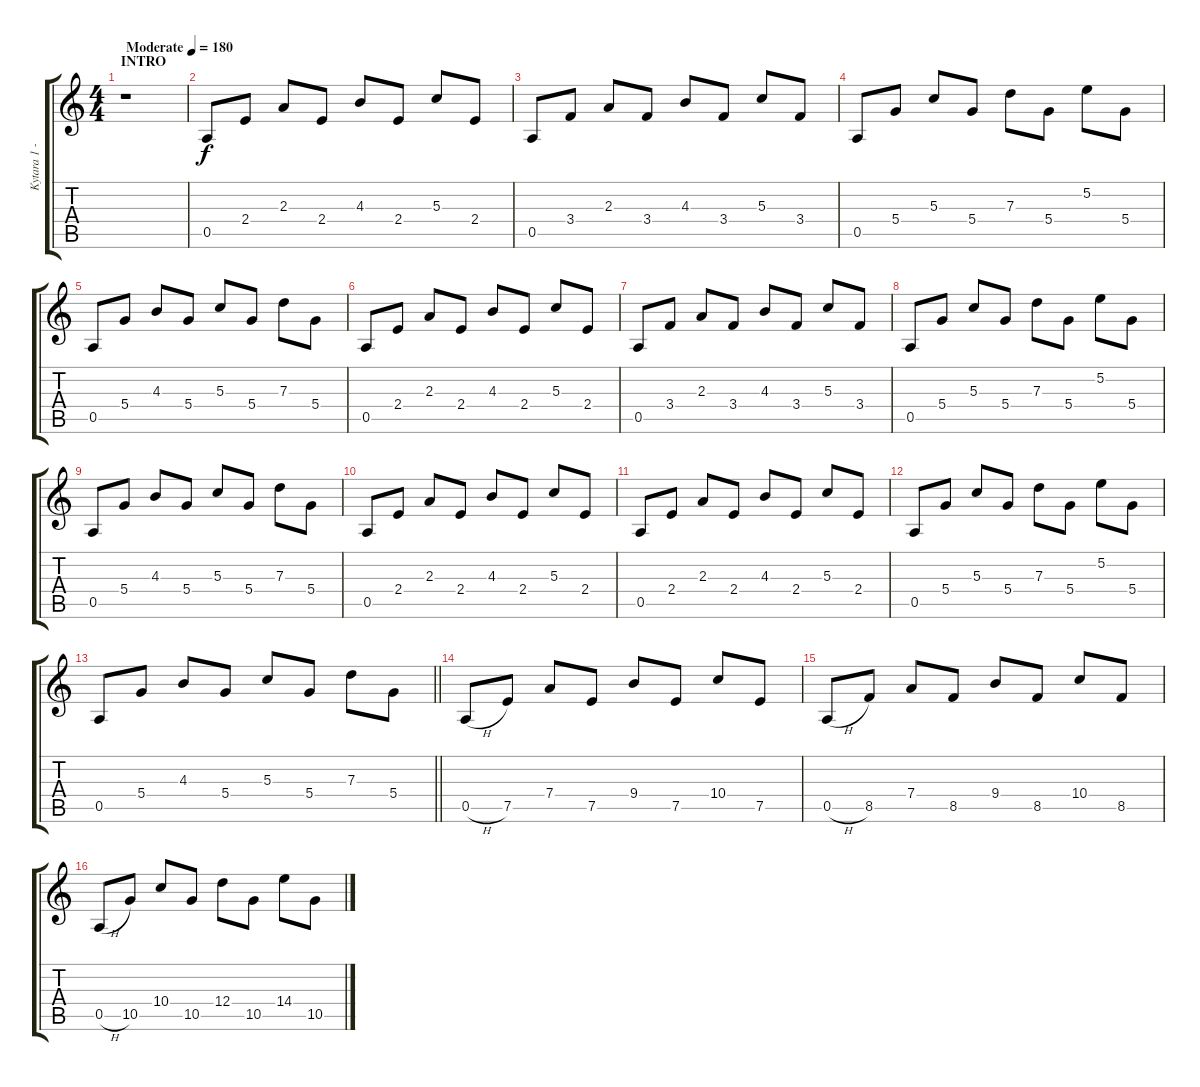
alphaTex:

\track ("Kytara 1 - Lead" "Kytara 1 -") {instrument overdrivenguitar}
\staff {score tabs}
\tuning (E4 B3 G3 D3 A2 E2) {hide}
\ts (4 4)
\section ("" "INTRO")
\tempo (180 "Moderate")
\clef g2
\ks c
r.1{dy f instrument overdrivenguitar} |
0.5.8 2.4.8 2.3.8 2.4.8 4.3.8 2.4.8 5.3.8 2.4.8 |
0.5.8 3.4.8 2.3.8 3.4.8 4.3.8 3.4.8 5.3.8 3.4.8 |
0.5.8 5.4.8 5.3.8 5.4.8 7.3.8 5.4.8 5.2.8 5.4.8 |
0.5.8 5.4.8 4.3.8 5.4.8 5.3.8 5.4.8 7.3.8 5.4.8 |
0.5.8 2.4.8 2.3.8 2.4.8 4.3.8 2.4.8 5.3.8 2.4.8 |
0.5.8 3.4.8 2.3.8 3.4.8 4.3.8 3.4.8 5.3.8 3.4.8 |
0.5.8 5.4.8 5.3.8 5.4.8 7.3.8 5.4.8 5.2.8 5.4.8 |
0.5.8 5.4.8 4.3.8 5.4.8 5.3.8 5.4.8 7.3.8 5.4.8 |
0.5.8 2.4.8 2.3.8 2.4.8 4.3.8 2.4.8 5.3.8 2.4.8 |
0.5.8 2.4.8 2.3.8 2.4.8 4.3.8 2.4.8 5.3.8 2.4.8 |
0.5.8 5.4.8 5.3.8 5.4.8 7.3.8 5.4.8 5.2.8 5.4.8 |
\barLineRight lightlight
0.5.8 5.4.8 4.3.8 5.4.8 5.3.8 5.4.8 7.3.8 5.4.8 |
\section ("" "")
0.5{h}.8 7.5.8 7.4.8 7.5.8 9.4.8 7.5.8 10.4.8 7.5.8 |
0.5{h}.8 8.5.8 7.4.8 8.5.8 9.4.8 8.5.8 10.4.8 8.5.8 |
0.5{h}.8 10.5.8 10.4.8 10.5.8 12.4.8 10.5.8 14.4.8 10.5.8
